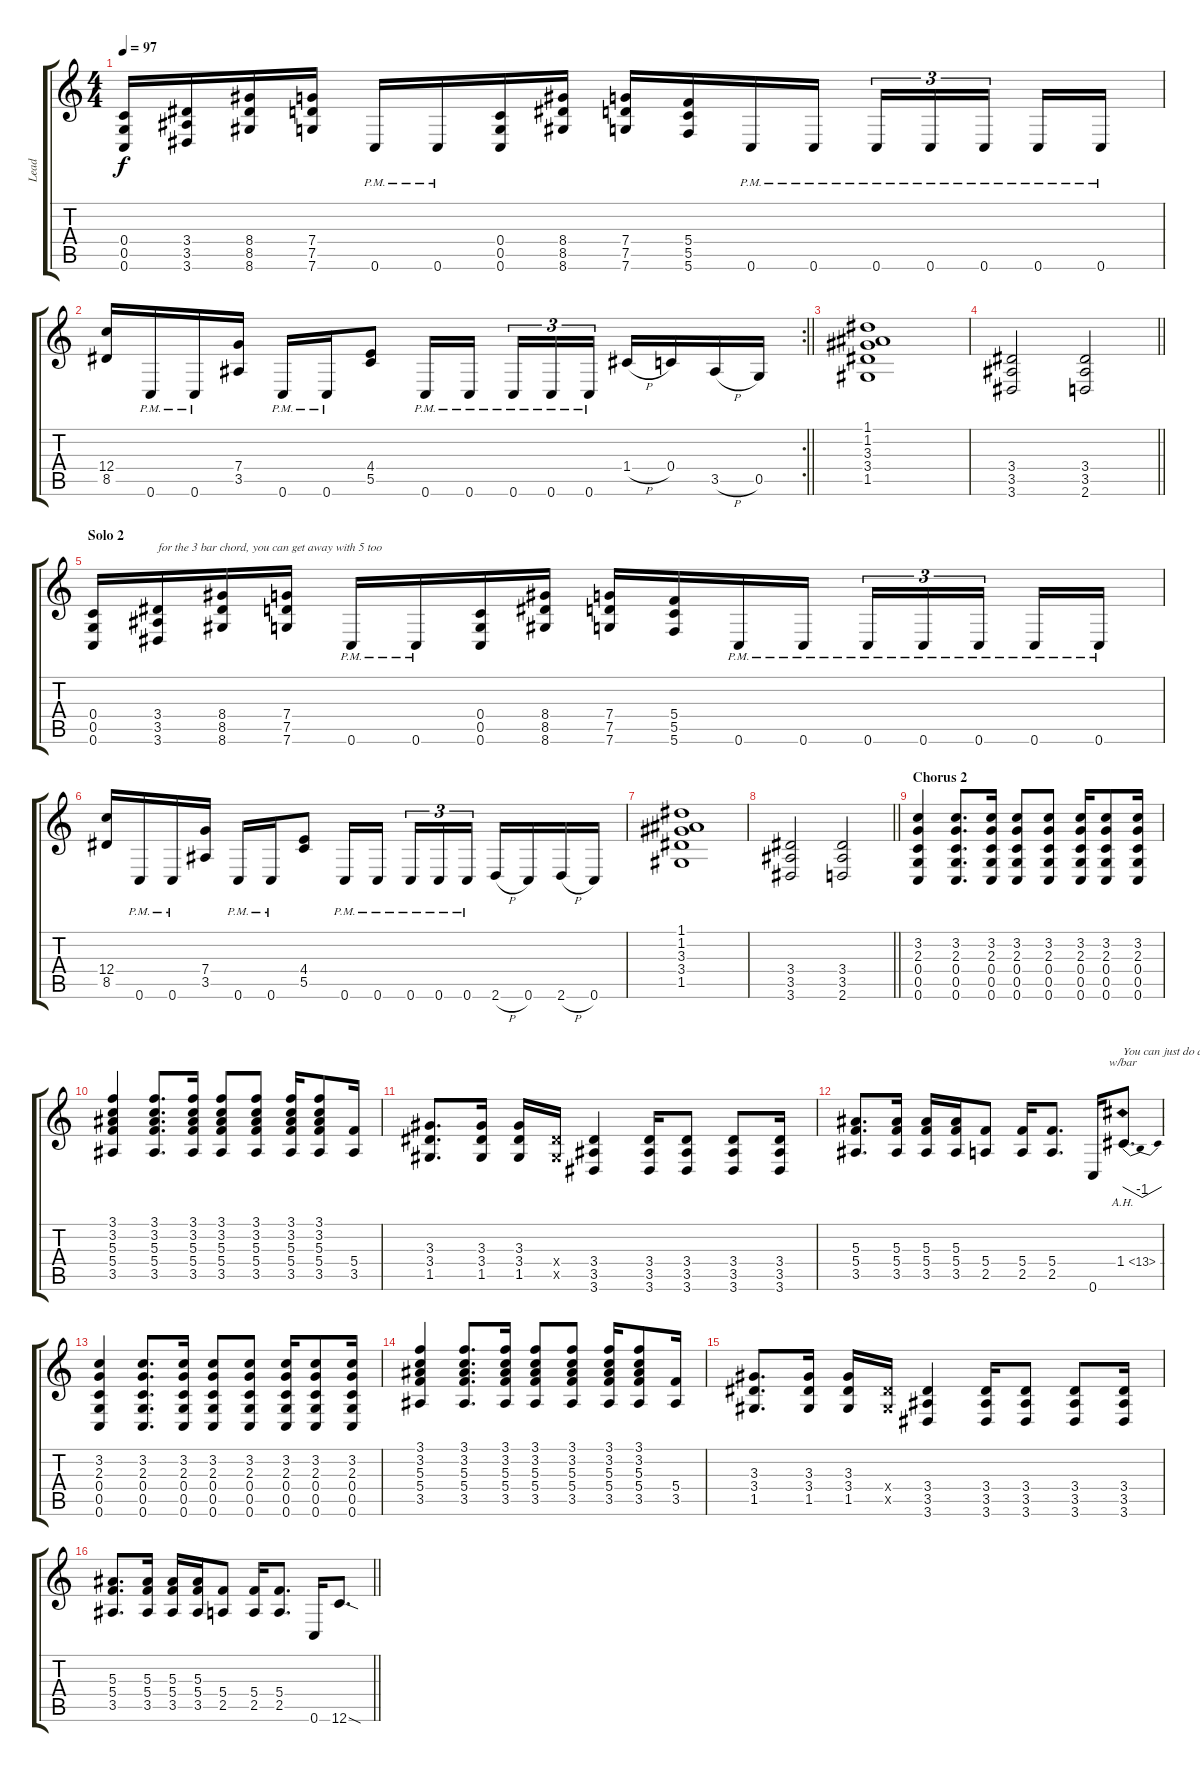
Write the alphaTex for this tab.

\track ("Lead" "Lead") {instrument distortionguitar}
\staff {score tabs}
\tuning (D4 A3 F3 C3 G2 C2) {hide}
\ts (4 4)
\tempo 97
\clef g2
\ks c
(0.4 0.5 0.6).16{dy f} (3.4 3.5 3.6).16 (8.4 8.5 8.6).16 (7.4 7.5 7.6).16 0.6{pm}.16 0.6{pm}.16 (0.4 0.5 0.6).16 (8.4 8.5 8.6).16 (7.4 7.5 7.6).16 (5.4 5.5 5.6).16 0.6{pm}.16 0.6{pm}.16 0.6{pm}.16{tu (3 2)} 0.6{pm}.16{tu (3 2)} 0.6{pm}.16{tu (3 2) beam splitsecondary} 0.6{pm}.16 0.6{pm}.16 |
\rc 2
\barLineRight lightlight
(12.4 8.5).16 0.6{pm}.16 0.6{pm}.16 (7.4 3.5).16 0.6{pm}.16 0.6{pm}.16 (4.4 5.5).8 0.6{pm}.16 0.6{pm}.16{beam splitsecondary} 0.6{pm}.16{tu (3 2)} 0.6{pm}.16{tu (3 2)} 0.6{pm}.16{tu (3 2)} 1.4{h}.16 0.4.16 3.5{h}.16 0.5.16 |
(1.1 1.2 3.3 3.4 1.5).1 |
\barLineRight lightlight
(3.4 3.5 3.6).2 (3.4 3.5 2.6).2 |
\section ("" "Solo 2")
(0.4 0.5 0.6).16 (3.4 3.5 3.6).16{txt "for the 3 bar chord, you can get away with 5 too"} (8.4 8.5 8.6).16 (7.4 7.5 7.6).16 0.6{pm}.16 0.6{pm}.16 (0.4 0.5 0.6).16 (8.4 8.5 8.6).16 (7.4 7.5 7.6).16 (5.4 5.5 5.6).16 0.6{pm}.16 0.6{pm}.16 0.6{pm}.16{tu (3 2)} 0.6{pm}.16{tu (3 2)} 0.6{pm}.16{tu (3 2) beam splitsecondary} 0.6{pm}.16 0.6{pm}.16 |
(12.4 8.5).16 0.6{pm}.16 0.6{pm}.16 (7.4 3.5).16 0.6{pm}.16 0.6{pm}.16 (4.4 5.5).8 0.6{pm}.16 0.6{pm}.16{beam splitsecondary} 0.6{pm}.16{tu (3 2)} 0.6{pm}.16{tu (3 2)} 0.6{pm}.16{tu (3 2)} 2.6{h}.16 0.6.16 2.6{h}.16 0.6.16 |
(1.1 1.2 3.3 3.4 1.5).1 |
\barLineRight lightlight
(3.4 3.5 3.6).2 (3.4 3.5 2.6).2 |
\section ("" "Chorus 2")
(3.2 2.3 0.4 0.5 0.6).4 (3.2 2.3 0.4 0.5 0.6).8{d} (3.2 2.3 0.4 0.5 0.6).16 (3.2 2.3 0.4 0.5 0.6).8 (3.2 2.3 0.4 0.5 0.6).8 (3.2 2.3 0.4 0.5 0.6).16 (3.2 2.3 0.4 0.5 0.6).8 (3.2 2.3 0.4 0.5 0.6).16 |
(3.1 3.2 5.3 5.4 3.5).4 (3.1 3.2 5.3 5.4 3.5).8{d} (3.1 3.2 5.3 5.4 3.5).16 (3.1 3.2 5.3 5.4 3.5).8 (3.1 3.2 5.3 5.4 3.5).8 (3.1 3.2 5.3 5.4 3.5).16 (3.1 3.2 5.3 5.4 3.5).8 (5.4 3.5).16 |
(3.3 3.4 1.5).8{d} (3.3 3.4 1.5).16 (3.3 3.4 1.5).16 (3.4{x} 1.5{x}).16 (3.4 3.5 3.6).4 (3.4 3.5 3.6).16 (3.4 3.5 3.6).8 (3.4 3.5 3.6).8 (3.4 3.5 3.6).16 |
(5.3 5.4 3.5).8{d} (5.3 5.4 3.5).16 (5.3 5.4 3.5).16 (5.3 5.4 3.5).16 (5.4 2.5).8 (5.4 2.5).16 (5.4 2.5).8{d} 0.6.16 1.4{ah 12}.8{d tbe (dip default 0 0 30 -4 60 0) txt "You can just do a pinch harmonic too here"} |
(3.2 2.3 0.4 0.5 0.6).4 (3.2 2.3 0.4 0.5 0.6).8{d} (3.2 2.3 0.4 0.5 0.6).16 (3.2 2.3 0.4 0.5 0.6).8 (3.2 2.3 0.4 0.5 0.6).8 (3.2 2.3 0.4 0.5 0.6).16 (3.2 2.3 0.4 0.5 0.6).8 (3.2 2.3 0.4 0.5 0.6).16 |
(3.1 3.2 5.3 5.4 3.5).4 (3.1 3.2 5.3 5.4 3.5).8{d} (3.1 3.2 5.3 5.4 3.5).16 (3.1 3.2 5.3 5.4 3.5).8 (3.1 3.2 5.3 5.4 3.5).8 (3.1 3.2 5.3 5.4 3.5).16 (3.1 3.2 5.3 5.4 3.5).8 (5.4 3.5).16 |
(3.3 3.4 1.5).8{d} (3.3 3.4 1.5).16 (3.3 3.4 1.5).16 (3.4{x} 1.5{x}).16 (3.4 3.5 3.6).4 (3.4 3.5 3.6).16 (3.4 3.5 3.6).8 (3.4 3.5 3.6).8 (3.4 3.5 3.6).16 |
\barLineRight lightlight
(5.3 5.4 3.5).8{d} (5.3 5.4 3.5).16 (5.3 5.4 3.5).16 (5.3 5.4 3.5).16 (5.4 2.5).8 (5.4 2.5).16 (5.4 2.5).8{d} 0.6.16 12.6{sod}.8{d}
